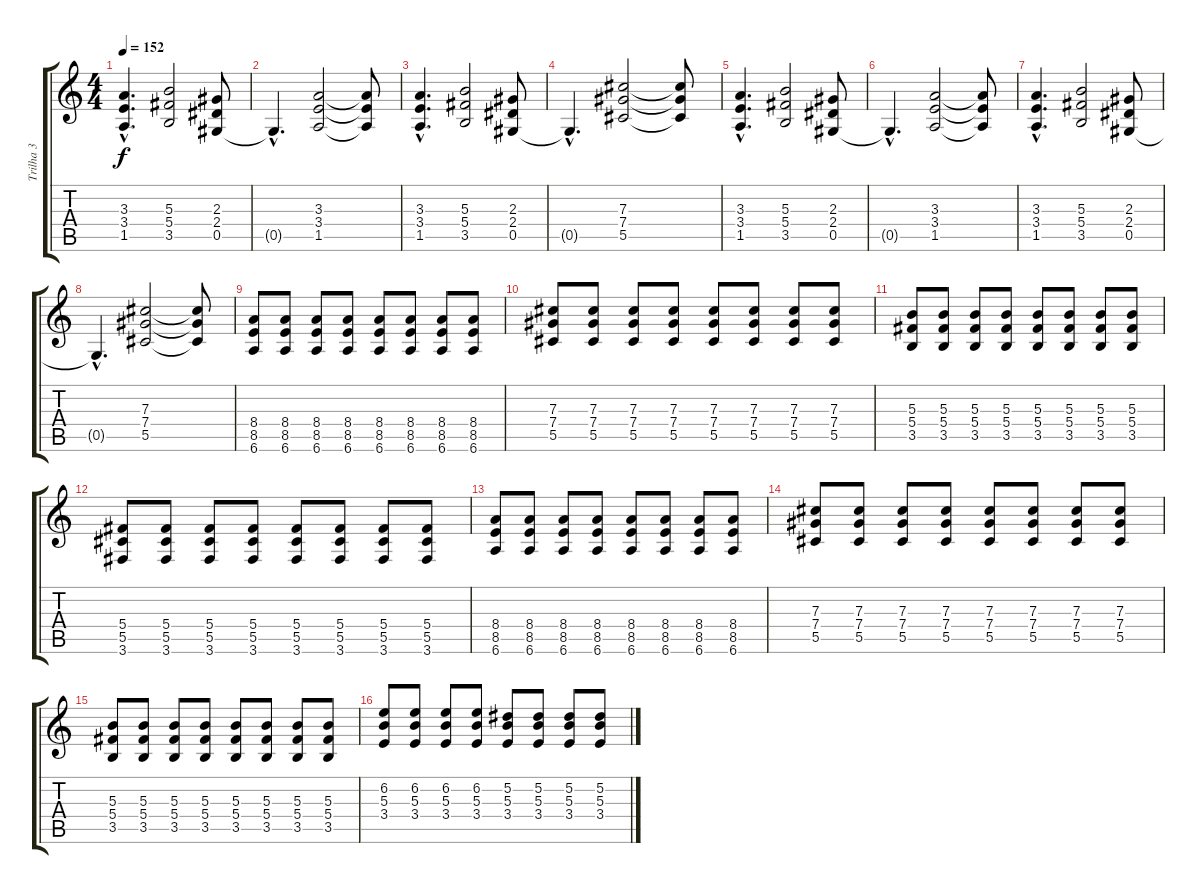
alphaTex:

\track ("Trilha 3" "Trilha 3") {instrument overdrivenguitar}
\staff {score tabs}
\tuning (Eb4 Bb3 Gb3 Db3 Ab2 Eb2) {hide}
\ts (4 4)
\tempo 152
\clef g2
\ks c
(3.3{hac} 3.4{hac} 1.5{hac}).4{d dy f} (5.3 5.4 3.5).2 (2.3 2.4 0.5).8 |
0.5{hac t}.4{d} (3.3 3.4 1.5).2 (3.3{t} 3.4{t} 1.5{t}).8 |
(3.3{hac} 3.4{hac} 1.5{hac}).4{d} (5.3 5.4 3.5).2 (2.3 2.4 0.5).8 |
0.5{hac t}.4{d} (7.3 7.4 5.5).2 (7.3{t} 7.4{t} 5.5{t}).8 |
(3.3{hac} 3.4{hac} 1.5{hac}).4{d} (5.3 5.4 3.5).2 (2.3 2.4 0.5).8 |
0.5{hac t}.4{d} (3.3 3.4 1.5).2 (3.3{t} 3.4{t} 1.5{t}).8 |
(3.3{hac} 3.4{hac} 1.5{hac}).4{d} (5.3 5.4 3.5).2 (2.3 2.4 0.5).8 |
0.5{hac t}.4{d} (7.3 7.4 5.5).2 (7.3{t} 7.4{t} 5.5{t}).8 |
(8.4 8.5 6.6).8 (8.4 8.5 6.6).8 (8.4 8.5 6.6).8 (8.4 8.5 6.6).8 (8.4 8.5 6.6).8 (8.4 8.5 6.6).8 (8.4 8.5 6.6).8 (8.4 8.5 6.6).8 |
(7.3 7.4 5.5).8 (7.3 7.4 5.5).8 (7.3 7.4 5.5).8 (7.3 7.4 5.5).8 (7.3 7.4 5.5).8 (7.3 7.4 5.5).8 (7.3 7.4 5.5).8 (7.3 7.4 5.5).8 |
(5.3 5.4 3.5).8 (5.3 5.4 3.5).8 (5.3 5.4 3.5).8 (5.3 5.4 3.5).8 (5.3 5.4 3.5).8 (5.3 5.4 3.5).8 (5.3 5.4 3.5).8 (5.3 5.4 3.5).8 |
(5.4 5.5 3.6).8 (5.4 5.5 3.6).8 (5.4 5.5 3.6).8 (5.4 5.5 3.6).8 (5.4 5.5 3.6).8 (5.4 5.5 3.6).8 (5.4 5.5 3.6).8 (5.4 5.5 3.6).8 |
(8.4 8.5 6.6).8 (8.4 8.5 6.6).8 (8.4 8.5 6.6).8 (8.4 8.5 6.6).8 (8.4 8.5 6.6).8 (8.4 8.5 6.6).8 (8.4 8.5 6.6).8 (8.4 8.5 6.6).8 |
(7.3 7.4 5.5).8 (7.3 7.4 5.5).8 (7.3 7.4 5.5).8 (7.3 7.4 5.5).8 (7.3 7.4 5.5).8 (7.3 7.4 5.5).8 (7.3 7.4 5.5).8 (7.3 7.4 5.5).8 |
(5.3 5.4 3.5).8 (5.3 5.4 3.5).8 (5.3 5.4 3.5).8 (5.3 5.4 3.5).8 (5.3 5.4 3.5).8 (5.3 5.4 3.5).8 (5.3 5.4 3.5).8 (5.3 5.4 3.5).8 |
(6.2 5.3 3.4).8 (6.2 5.3 3.4).8 (6.2 5.3 3.4).8 (6.2 5.3 3.4).8 (5.2 5.3 3.4).8 (5.2 5.3 3.4).8 (5.2 5.3 3.4).8 (5.2 5.3 3.4).8
